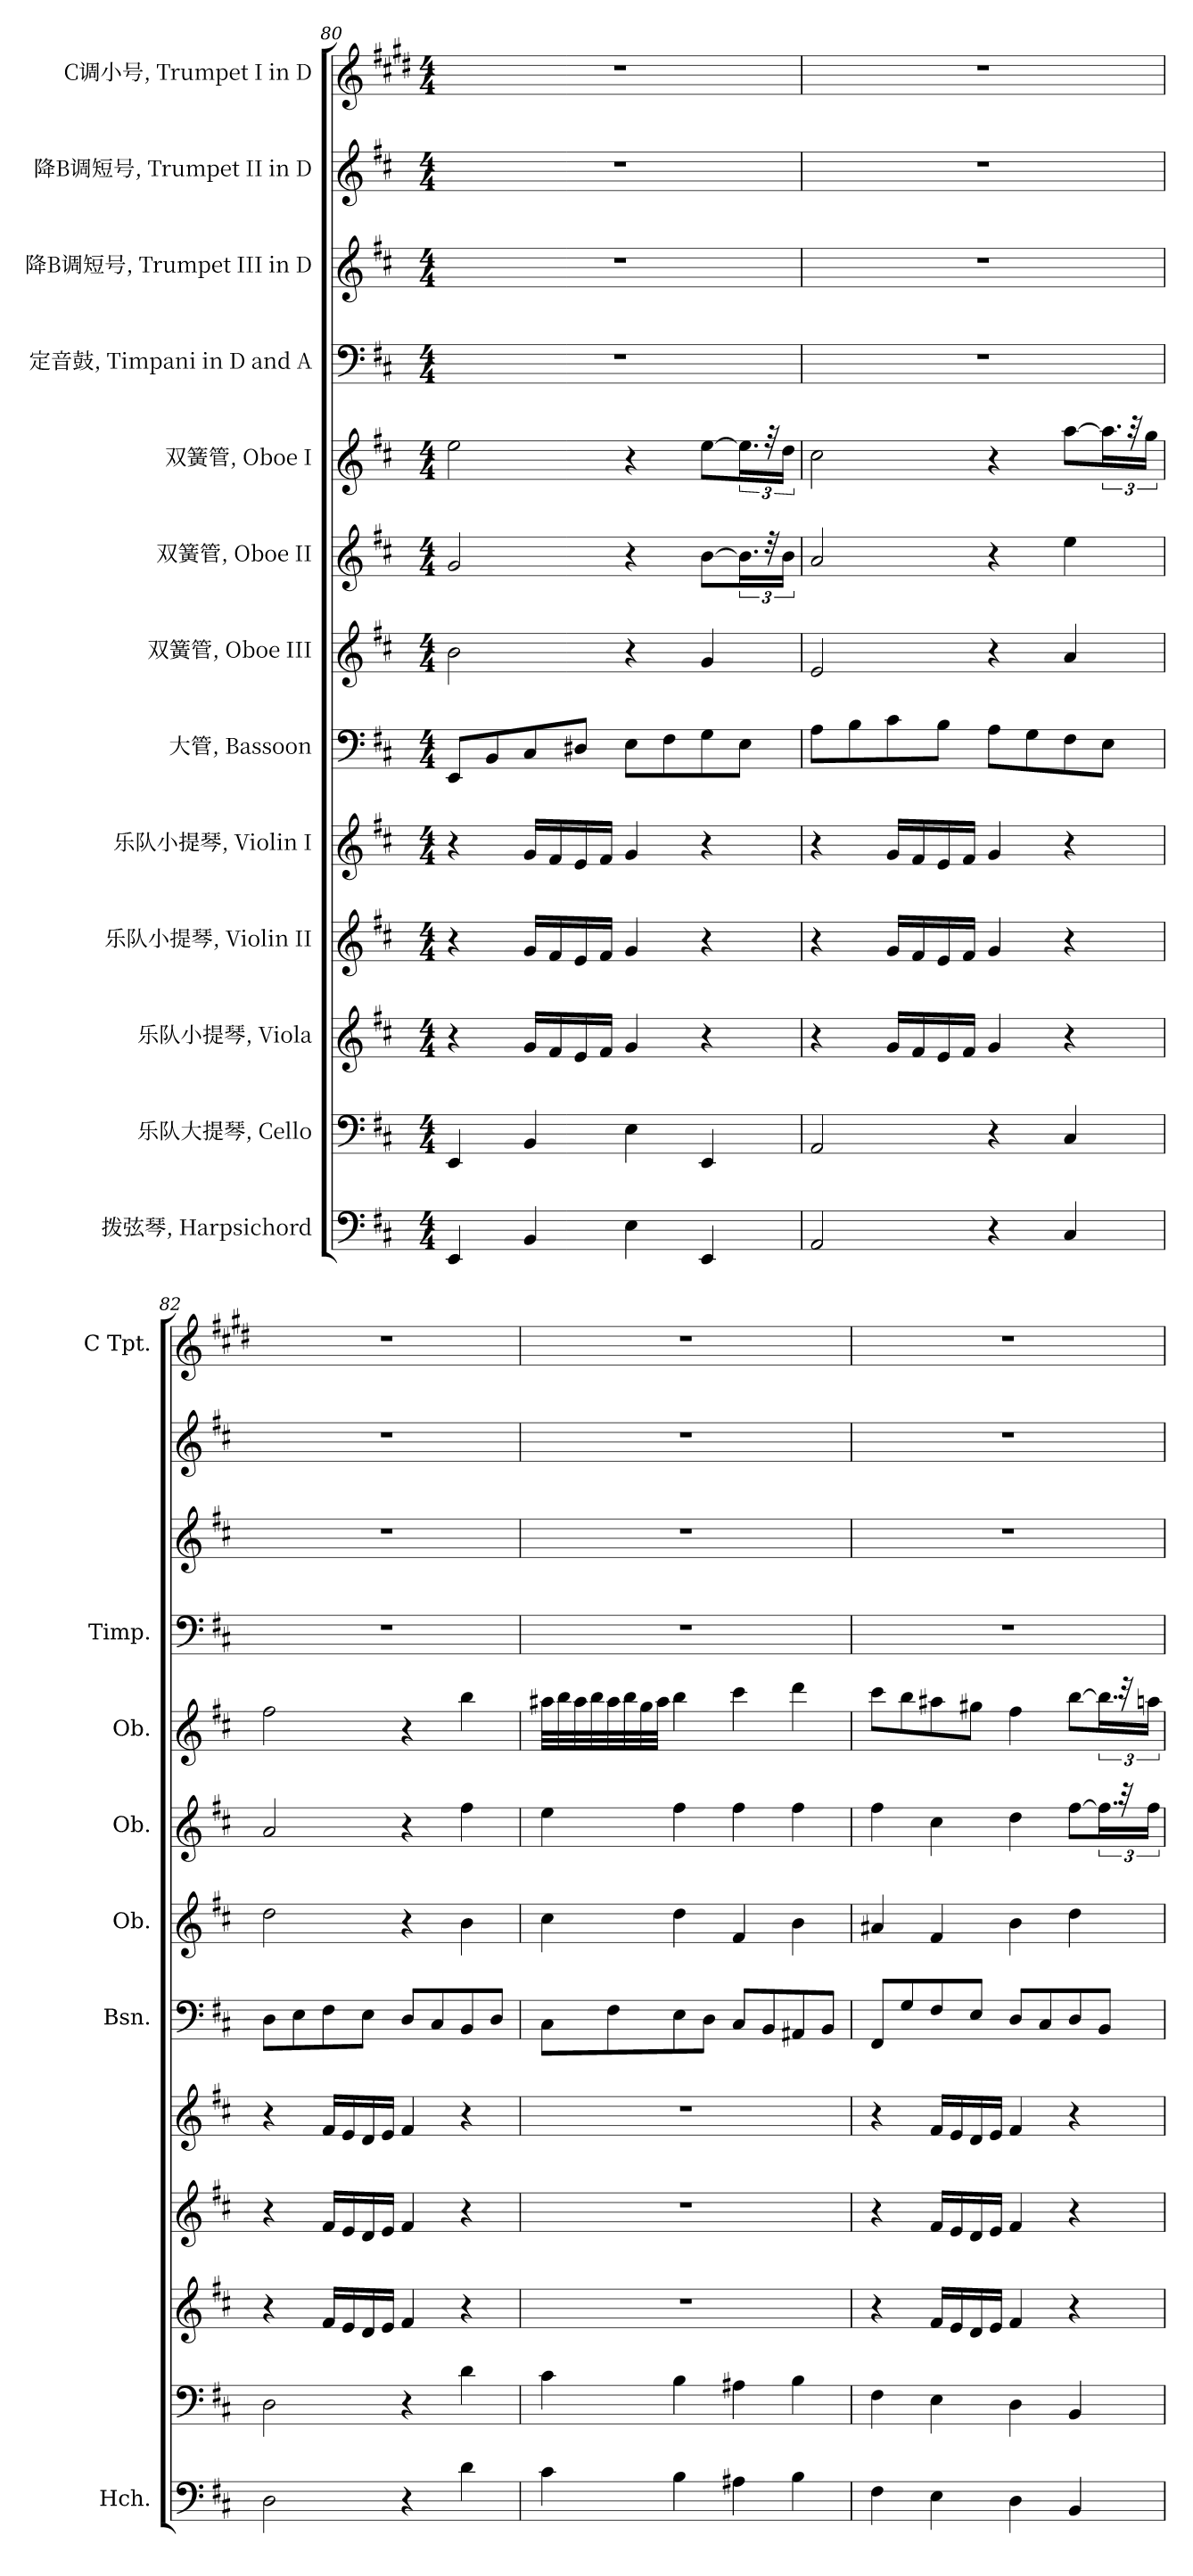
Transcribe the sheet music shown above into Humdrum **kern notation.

**kern	**kern	**kern	**kern	**kern	**kern	**kern	**kern	**kern	**kern	**kern	**kern	**kern
*part13	*part12	*part11	*part10	*part9	*part8	*part7	*part6	*part5	*part4	*part3	*part2	*part1
*staff13	*staff12	*staff11	*staff10	*staff9	*staff8	*staff7	*staff6	*staff5	*staff4	*staff3	*staff2	*staff1
*I"拨弦琴, Harpsichord	*I"乐队大提琴, Cello	*I"乐队小提琴, Viola	*I"乐队小提琴, Violin II	*I"乐队小提琴, Violin I	*I"大管, Bassoon	*I"双簧管, Oboe III	*I"双簧管, Oboe II	*I"双簧管, Oboe I	*I"定音鼓, Timpani in D and A	*I"降B调短号, Trumpet III in D	*I"降B调短号, Trumpet II in D	*I"C调小号, Trumpet I in D
*I'Hch.	*	*	*	*	*I'Bsn.	*I'Ob.	*I'Ob.	*I'Ob.	*I'Timp.	*	*	*I'C Tpt.
*clefF4	*clefF4	*clefG2	*clefG2	*clefG2	*clefF4	*clefG2	*clefG2	*clefG2	*clefF4	*clefG2	*clefG2	*clefG2
*	*	*	*	*	*	*	*	*	*	*ITrd1c2	*ITrd1c2	*ITrd1c2
*k[f#c#]	*k[f#c#]	*k[f#c#]	*k[f#c#]	*k[f#c#]	*k[f#c#]	*k[f#c#]	*k[f#c#]	*k[f#c#]	*k[f#c#]	*k[]	*k[]	*k[f#c#]
*M4/4	*M4/4	*M4/4	*M4/4	*M4/4	*M4/4	*M4/4	*M4/4	*M4/4	*M4/4	*M4/4	*M4/4	*M4/4
=80	=80	=80	=80	=80	=80	=80	=80	=80	=80	=80	=80	=80
4EE/	4EE/	4r	4r	4r	8EE/L	2b\	2g/	2ee\	1r	1r	1r	1r
.	.	.	.	.	8BB/	.	.	.	.	.	.	.
4BB/	4BB/	16g/LL	16g/LL	16g/LL	8C#/	.	.	.	.	.	.	.
.	.	16f#/	16f#/	16f#/	.	.	.	.	.	.	.	.
.	.	16e/	16e/	16e/	8D#X/J	.	.	.	.	.	.	.
.	.	16f#/JJ	16f#/JJ	16f#/JJ	.	.	.	.	.	.	.	.
4E\	4E\	4g/	4g/	4g/	8E\L	4r	4r	4r	.	.	.	.
.	.	.	.	.	8F#\	.	.	.	.	.	.	.
4EE/	4EE/	4r	4r	4r	8G\	4g/	[8b\L	[8ee\L	.	.	.	.
.	.	.	.	.	8E\J	.	24.b\Jk]	24.ee\Jk]	.	.	.	.
.	.	.	.	.	.	.	48r	48r	.	.	.	.
.	.	.	.	.	.	.	24b\	24dd\	.	.	.	.
=81	=81	=81	=81	=81	=81	=81	=81	=81	=81	=81	=81	=81
2AA/	2AA/	4r	4r	4r	8A\L	2e/	2a/	2cc#\	1r	1r	1r	1r
.	.	.	.	.	8B\	.	.	.	.	.	.	.
.	.	16g/LL	16g/LL	16g/LL	8c#\	.	.	.	.	.	.	.
.	.	16f#/	16f#/	16f#/	.	.	.	.	.	.	.	.
.	.	16e/	16e/	16e/	8B\J	.	.	.	.	.	.	.
.	.	16f#/JJ	16f#/JJ	16f#/JJ	.	.	.	.	.	.	.	.
4r	4r	4g/	4g/	4g/	8A\L	4r	4r	4r	.	.	.	.
.	.	.	.	.	8G\	.	.	.	.	.	.	.
4C#/	4C#/	4r	4r	4r	8F#\	4a/	4ee\	[8aa\L	.	.	.	.
.	.	.	.	.	8E\J	.	.	24.aa\Jk]	.	.	.	.
.	.	.	.	.	.	.	.	48r	.	.	.	.
.	.	.	.	.	.	.	.	24gg\	.	.	.	.
!!LO:PB:g=z
=82	=82	=82	=82	=82	=82	=82	=82	=82	=82	=82	=82	=82
2D\	2D\	4r	4r	4r	8D\L	2dd\	2a/	2ff#\	1r	1r	1r	1r
.	.	.	.	.	8E\	.	.	.	.	.	.	.
.	.	16f#/LL	16f#/LL	16f#/LL	8F#\	.	.	.	.	.	.	.
.	.	16e/	16e/	16e/	.	.	.	.	.	.	.	.
.	.	16d/	16d/	16d/	8E\J	.	.	.	.	.	.	.
.	.	16e/JJ	16e/JJ	16e/JJ	.	.	.	.	.	.	.	.
4r	4r	4f#/	4f#/	4f#/	8D/L	4r	4r	4r	.	.	.	.
.	.	.	.	.	8C#/	.	.	.	.	.	.	.
4d\	4d\	4r	4r	4r	8BB/	4b\	4ff#\	4bb\	.	.	.	.
.	.	.	.	.	8D/J	.	.	.	.	.	.	.
=83	=83	=83	=83	=83	=83	=83	=83	=83	=83	=83	=83	=83
4c#\	4c#\	1r	1r	1r	8C#\L	4cc#\	4ee\	32aa#X\LLL	1r	1r	1r	1r
.	.	.	.	.	.	.	.	32bb\	.	.	.	.
.	.	.	.	.	.	.	.	32aa#\	.	.	.	.
.	.	.	.	.	.	.	.	32bb\	.	.	.	.
.	.	.	.	.	8F#\	.	.	32aa#\	.	.	.	.
.	.	.	.	.	.	.	.	32bb\	.	.	.	.
.	.	.	.	.	.	.	.	32gg\	.	.	.	.
.	.	.	.	.	.	.	.	32aa#\JJJ	.	.	.	.
4B\	4B\	.	.	.	8E\	4dd\	4ff#\	4bb\	.	.	.	.
.	.	.	.	.	8D\J	.	.	.	.	.	.	.
4A#X\	4A#X\	.	.	.	8C#/L	4f#/	4ff#\	4ccc#\	.	.	.	.
.	.	.	.	.	8BB/	.	.	.	.	.	.	.
4B\	4B\	.	.	.	8AA#X/	4b\	4ff#\	4ddd\	.	.	.	.
.	.	.	.	.	8BB/J	.	.	.	.	.	.	.
!!LO:PB:g=z
=84	=84	=84	=84	=84	=84	=84	=84	=84	=84	=84	=84	=84
4F#\	4F#\	4r	4r	4r	8FF#/L	4a#X/	4ff#\	8ccc#\L	1r	1r	1r	1r
.	.	.	.	.	8G/	.	.	8bb\	.	.	.	.
4E\	4E\	16f#/LL	16f#/LL	16f#/LL	8F#/	4f#/	4cc#\	8aa#X\	.	.	.	.
.	.	16e/	16e/	16e/	.	.	.	.	.	.	.	.
.	.	16d/	16d/	16d/	8E/J	.	.	8gg#X\J	.	.	.	.
.	.	16e/JJ	16e/JJ	16e/JJ	.	.	.	.	.	.	.	.
4D\	4D\	4f#/	4f#/	4f#/	8D/L	4b\	4dd\	4ff#\	.	.	.	.
.	.	.	.	.	8C#/	.	.	.	.	.	.	.
4BB/	4BB/	4r	4r	4r	8D/	4dd\	[8ff#\L	[8bb\L	.	.	.	.
.	.	.	.	.	8BB/J	.	24.ff#\Jk]	24.bb\Jk]	.	.	.	.
.	.	.	.	.	.	.	48r	48r	.	.	.	.
.	.	.	.	.	.	.	24ff#\	24aan\	.	.	.	.
=	=	=	=	=	=	=	=	=	=	=	=	=
*-	*-	*-	*-	*-	*-	*-	*-	*-	*-	*-	*-	*-
